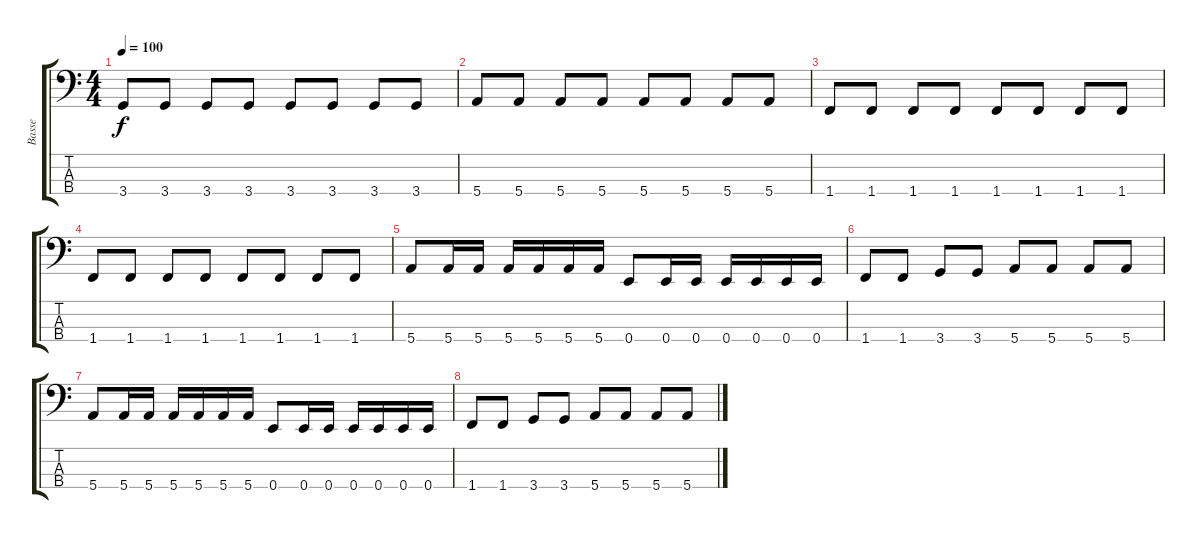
\track ("Basse" "Basse") {instrument electricbasspick}
\staff {score tabs}
\tuning (G2 D2 A1 E1) {hide}
\ts (4 4)
\tempo 100
\clef f4
\ks c
3.4.8{dy f} 3.4.8 3.4.8 3.4.8 3.4.8 3.4.8 3.4.8 3.4.8 |
5.4.8 5.4.8 5.4.8 5.4.8 5.4.8 5.4.8 5.4.8 5.4.8 |
1.4.8 1.4.8 1.4.8 1.4.8 1.4.8 1.4.8 1.4.8 1.4.8 |
1.4.8 1.4.8 1.4.8 1.4.8 1.4.8 1.4.8 1.4.8 1.4.8 |
5.4.8 5.4.16 5.4.16 5.4.16 5.4.16 5.4.16 5.4.16 0.4.8 0.4.16 0.4.16 0.4.16 0.4.16 0.4.16 0.4.16 |
1.4.8 1.4.8 3.4.8 3.4.8 5.4.8 5.4.8 5.4.8 5.4.8 |
5.4.8 5.4.16 5.4.16 5.4.16 5.4.16 5.4.16 5.4.16 0.4.8 0.4.16 0.4.16 0.4.16 0.4.16 0.4.16 0.4.16 |
1.4.8 1.4.8 3.4.8 3.4.8 5.4.8 5.4.8 5.4.8 5.4.8
